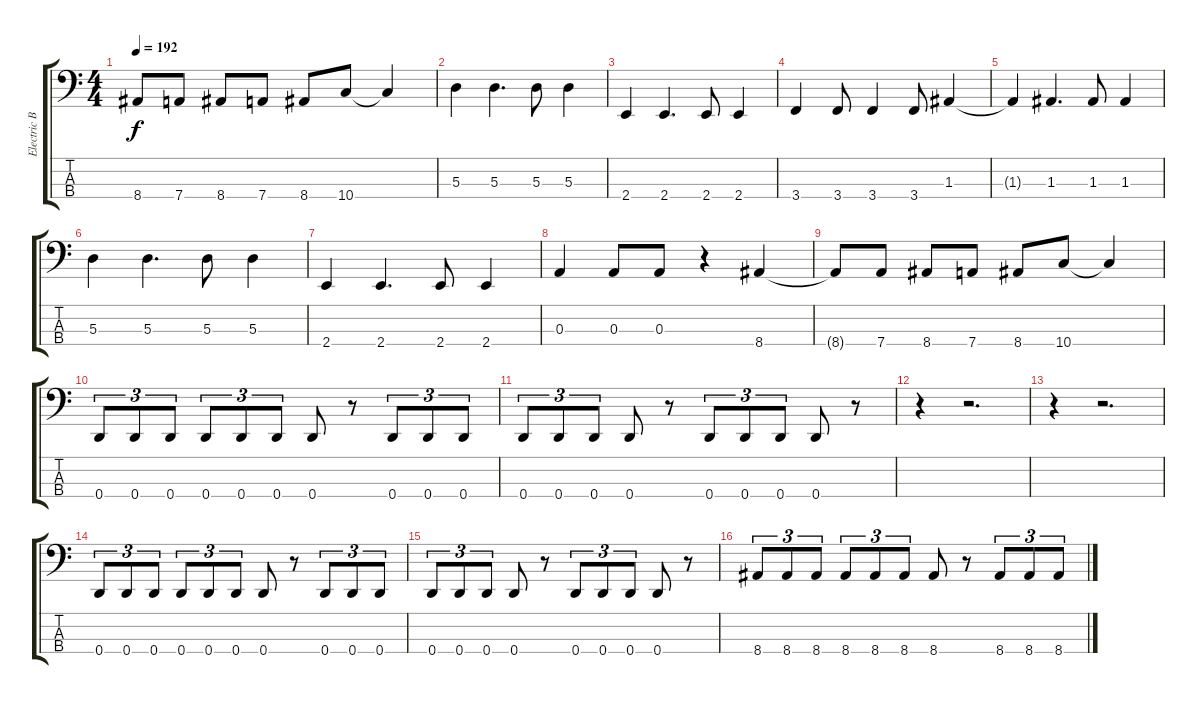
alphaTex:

\track ("Electric Bass" "Electric B") {instrument electricbassfinger}
\staff {score tabs}
\tuning (G2 D2 A1 D1) {hide}
\ts (4 4)
\tempo 192
\clef f4
\ks c
8.4{t}.8{dy f} 7.4.8 8.4.8 7.4.8 8.4.8 10.4.8 10.4{t}.4 |
5.3.4 5.3.4{d} 5.3.8 5.3.4 |
2.4.4 2.4.4{d} 2.4.8 2.4.4 |
3.4.4 3.4.8 3.4.4 3.4.8 1.3.4 |
1.3{t}.4 1.3.4{d} 1.3.8 1.3.4 |
5.3.4 5.3.4{d} 5.3.8 5.3.4 |
2.4.4 2.4.4{d} 2.4.8 2.4.4 |
0.3.4 0.3.8 0.3.8 r.4 8.4.4 |
8.4{t}.8 7.4.8 8.4.8 7.4.8 8.4.8 10.4.8 10.4{t}.4 |
0.4.8{tu (3 2)} 0.4.8{tu (3 2)} 0.4.8{tu (3 2)} 0.4.8{tu (3 2)} 0.4.8{tu (3 2)} 0.4.8{tu (3 2)} 0.4.8 r.8 0.4.8{tu (3 2)} 0.4.8{tu (3 2)} 0.4.8{tu (3 2)} |
0.4.8{tu (3 2)} 0.4.8{tu (3 2)} 0.4.8{tu (3 2)} 0.4.8 r.8 0.4.8{tu (3 2)} 0.4.8{tu (3 2)} 0.4.8{tu (3 2)} 0.4.8 r.8 |
r.4 r.2{d} |
r.4 r.2{d} |
0.4.8{tu (3 2)} 0.4.8{tu (3 2)} 0.4.8{tu (3 2)} 0.4.8{tu (3 2)} 0.4.8{tu (3 2)} 0.4.8{tu (3 2)} 0.4.8 r.8 0.4.8{tu (3 2)} 0.4.8{tu (3 2)} 0.4.8{tu (3 2)} |
0.4.8{tu (3 2)} 0.4.8{tu (3 2)} 0.4.8{tu (3 2)} 0.4.8 r.8 0.4.8{tu (3 2)} 0.4.8{tu (3 2)} 0.4.8{tu (3 2)} 0.4.8 r.8 |
8.4.8{tu (3 2)} 8.4.8{tu (3 2)} 8.4.8{tu (3 2)} 8.4.8{tu (3 2)} 8.4.8{tu (3 2)} 8.4.8{tu (3 2)} 8.4.8 r.8 8.4.8{tu (3 2)} 8.4.8{tu (3 2)} 8.4.8{tu (3 2)}
